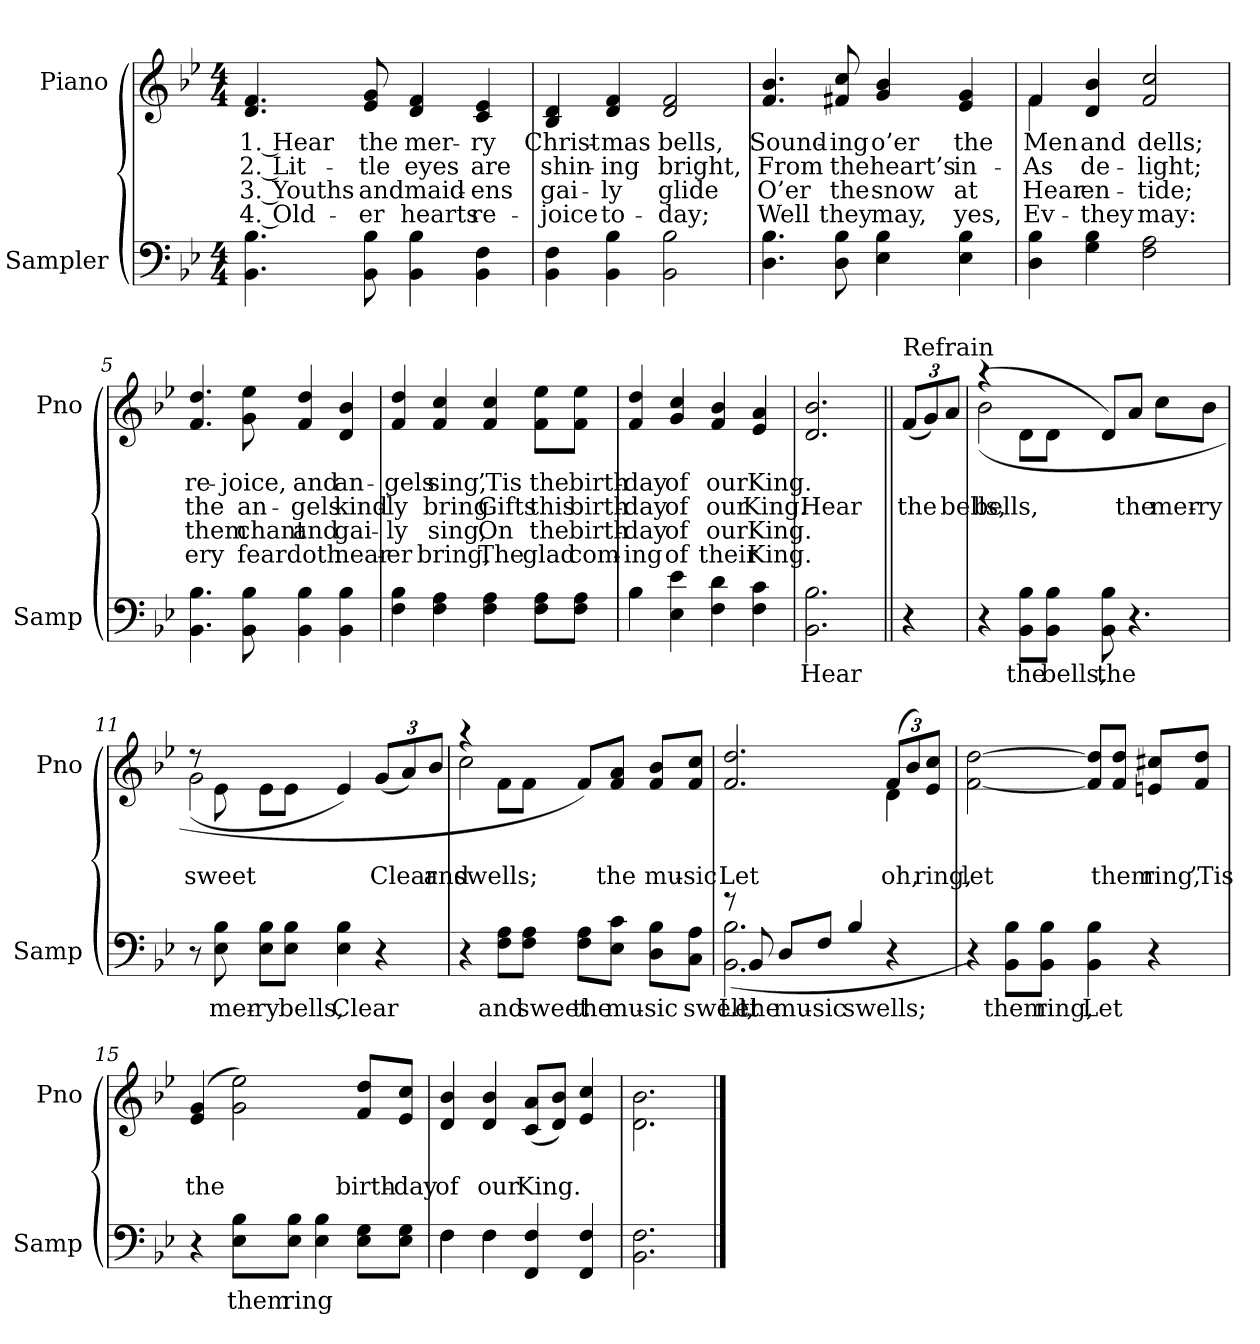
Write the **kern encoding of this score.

**kern	**text	**kern	**text	**text	**text	**text
*part2	*part2	*part1	*part1	*part1	*part1	*part1
*staff2	*staff2	*staff1	*staff1	*staff1	*staff1	*staff1
*I"Sampler	*	*I"Piano	*	*	*	*
*I'Samp	*	*I'Pno	*	*	*	*
*clefF4	*	*clefG2	*	*	*	*
*k[b-e-]	*	*k[b-e-]	*	*	*	*
*B-:	*	*B-:	*	*	*	*
*M4/4	*	*M4/4	*	*	*	*
=1	=1	=1	=1	=1	=1	=1
4.BB- 4.B-	.	4.d 4.f	1. Hear	2. Lit-	3. Youths	4. Old-
8BB- 8B-	.	8e- 8g	the	-tle	and	-er
4BB- 4B-	.	4d 4f	mer-	eyes	maid-	hearts
4BB- 4F	.	4c 4e-	-ry	are	-ens	re-
=2	=2	=2	=2	=2	=2	=2
4BB- 4F	.	4B- 4d	Christ-	shin-	gai-	-joice
4BB- 4B-	.	4d 4f	-mas	-ing	-ly	to-
2BB- 2B-	.	2d 2f	bells,	bright,	glide	-day;
=3	=3	=3	=3	=3	=3	=3
4.D 4.B-	.	4.f 4.b-	Sound-	From	O’er	Well
8D 8B-	.	8f#X 8cc	-ing	the	the	they
4E- 4B-	.	4g 4b-	o’er	heart’s	snow	may,
4E- 4B-	.	4e- 4g	the	in-	at	yes,
=4	=4	=4	=4	=4	=4	=4
*	*	*^	*	*	*	*
4D 4B-	.	4f/	4f	Men	As	Hear	Ev-
4G 4B-	.	4d 4b-	2.ryy	and	de-	-en-	they
2F 2A	.	2f 2cc	.	dells;	-light;	-tide;	may:
*	*	*v	*v	*	*	*	*
=5	=5	=5	=5	=5	=5	=5
4.BB- 4.B-	.	4.f 4.dd	re-	the	them	-ery
8BB- 8B-	.	8g 8ee-	-joice,	an-	chant	fear
4BB- 4B-	.	4f 4dd	and	-gels	and	doth
4BB- 4B-	.	4d 4b-	an-	kind-	gai-	near-
=6	=6	=6	=6	=6	=6	=6
4F 4B-	.	4f 4dd	-gels	-ly	-ly	-er
4F 4A	.	4f 4cc	sing,	bring	sing,	bring,
4F 4A	.	4f 4cc	’Tis	Gifts	On	The
8F\ 8A\L	.	8f\ 8ee-\L	the	this	the	glad
8F\ 8A\J	.	8f\ 8ee-\J	birth-	birth-	birth-	com-
=7	=7	=7	=7	=7	=7	=7
*^	*	*	*	*	*	*
4B-\	4B-	.	4f 4dd	-day	-day	-day	-ing
4E- 4e-	2.ryy	.	4g 4cc	of	of	of	of
4F 4d	.	.	4f 4b-	our	our	our	their
4F 4c	.	.	4e- 4a	King.	King.	King.	King.
*v	*v	*	*	*	*	*	*
=8	=8	=8	=8	=8	=8	=8
2.BB- 2.B-	Hear	2.d 2.b-	.	Hear	.	.
=9||	=9||	=9||	=9||	=9||	=9||	=9||
!	!	!LO:TX:t=Refrain	!	!	!	!
4r	.	(12f/L	.	the	.	.
.	.	12g/)	.	.	.	.
.	.	12a/J	.	bells,	.	.
=10	=10	=10	=10	=10	=10	=10
*	*	*^	*	*	*	*
4r	.	(4r	(2b-	.	bells,	.	.
8BB-\ 8B-\L	the	8d\L	.	.	.	.	.
8BB-\ 8B-\J	bells,	8d\J	.	.	.	.	.
8BB- 8B-	the	8d/L)	2ryy	.	.	.	.
4.r	.	8a/J	.	.	the	.	.
.	.	8cc\L	.	.	mer-	.	.
.	.	8b-\J	.	.	-ry	.	.
=11	=11	=11	=11	=11	=11	=11	=11
8r	.	8r	(2g	.	sweet	.	.
8E- 8B-	mer-	8e-\	.	.	.	.	.
8E-\ 8B-\L	-ry	8e-\L	.	.	.	.	.
8E-\ 8B-\J	bells,	8e-\J	.	.	.	.	.
4E- 4B-	Clear	4e-)	2ryy	.	.	.	.
4r	.	(12g/L	.	.	Clear	.	.
.	.	12a/)	.	.	.	.	.
.	.	12b-/J	.	.	and	.	.
=12	=12	=12	=12	=12	=12	=12	=12
4r	.	4r	2cc	.	swells;	.	.
8F\ 8A\L	and	8f\L	.	.	.	.	.
8F\ 8A\J	sweet	8f\J	.	.	.	.	.
8F\ 8A\L	the	8f/L)	2ryy	.	.	.	.
8E-\ 8c\J	mu-	8f/ 8a/J	.	.	the	.	.
8D\ 8B-\L	-sic	8f/ 8b-/L	.	.	mu-	.	.
8C\ 8A\J	swell,	8f/ 8cc/J	.	.	-sic	.	.
=13	=13	=13	=13	=13	=13	=13	=13
*^	*	*	*	*	*	*	*
8r	(2.BB- 2.B-	Let	2.f 2.dd	2.ryy	.	Let	.	.
8BB-	.	the	.	.	.	.	.	.
8D/L	.	mu-	.	.	.	.	.	.
8F/J	.	-sic	.	.	.	.	.	.
4B-/	.	swells;	.	.	.	.	.	.
4r	4ryy	.	(12f/L	4d	.	oh,	.	.
.	.	.	12b-/)	.	.	.	.	.
.	.	.	12e-/ 12cc/J	.	.	ring,	.	.
*v	*v	*	*	*	*	*	*	*
*	*	*v	*v	*	*	*	*
=14	=14	=14	=14	=14	=14	=14
4r)	.	[2f\ [2dd\	.	let	.	.
8BB-\ 8B-\L	them	.	.	.	.	.
8BB-\ 8B-\J	ring,	.	.	.	.	.
4BB- 4B-	Let	8f]/ 8dd]/L	.	.	.	.
.	.	8f/ 8dd/J	.	them	.	.
4r	.	8en/ 8cc#X/L	.	ring,	.	.
.	.	8f/ 8dd/J	.	’Tis	.	.
=15	=15	=15	=15	=15	=15	=15
4r	.	(4e- 4g	.	the	.	.
8E-\ 8B-\L	them	2g 2ee-)	.	.	.	.
8E-\ 8B-\J	ring	.	.	.	.	.
4E- 4B-	.	.	.	.	.	.
8E-\ 8G\L	.	8f/ 8dd/L	.	birth-	.	.
8E-\ 8G\J	.	8e-/ 8cc/J	.	-day	.	.
=16	=16	=16	=16	=16	=16	=16
*^	*	*	*	*	*	*
4F\	4F	.	4d 4b-	.	of	.	.
4F\	4F	.	4d 4b-	.	our	.	.
4FF 4F	2ryy	.	(8c/ 8a/L	.	King.	.	.
.	.	.	8d/ 8b-/J)	.	.	.	.
4FF 4F	.	.	4e- 4cc	.	.	.	.
*v	*v	*	*	*	*	*	*
=17	=17	=17	=17	=17	=17	=17
2.BB- 2.F	.	2.d\ 2.b-\	.	.	.	.
==	==	==	==	==	==	==
*-	*-	*-	*-	*-	*-	*-
